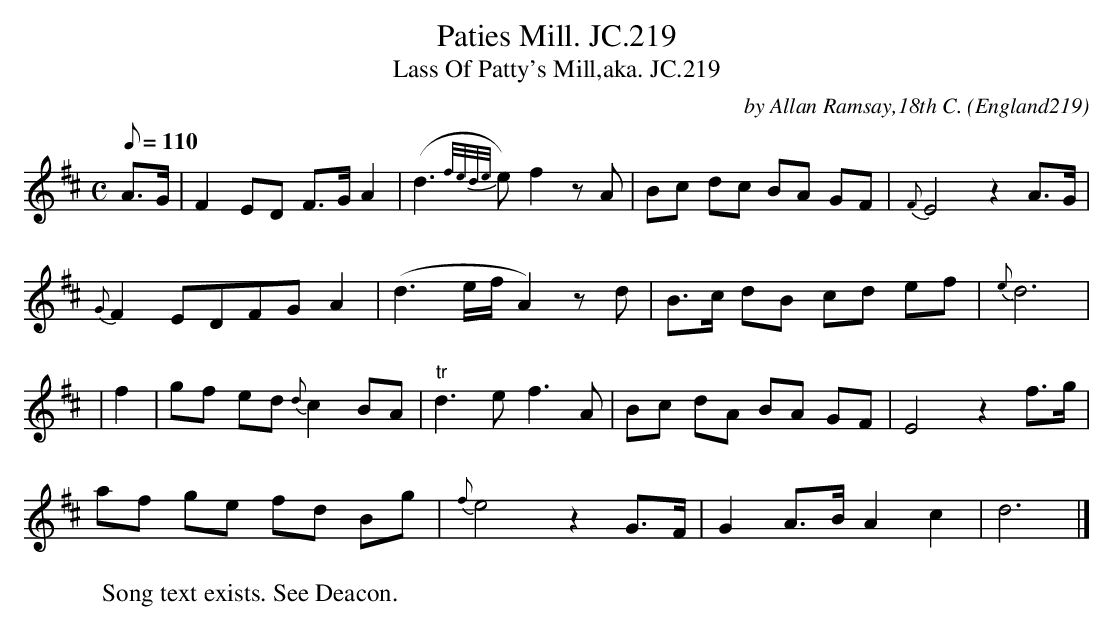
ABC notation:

X:1
T:Paties Mill. JC.219
T:Lass Of Patty's Mill,aka. JC.219
M:C
L:1/8
Q:110
C:by Allan Ramsay,18th C.
O:England219
K:D
A>G|F2ED F>GA2|(d3{f/e/d/e/}e)f2zA|Bc dc BA GF|{F}E4z2A>G|!
{G}F2EDFGA2|(d3e/f/A2)zd|B>c dB cd ef|{e}d6|!
|f2|gf ed {d}c2BA|"tr"d3ef3A|Bc dA BA GF|E4z2f>g|!
af ge fd Bg|{f}e4z2G>F|G2A>BA2c2|d6|]
W:Song text exists. See Deacon.
